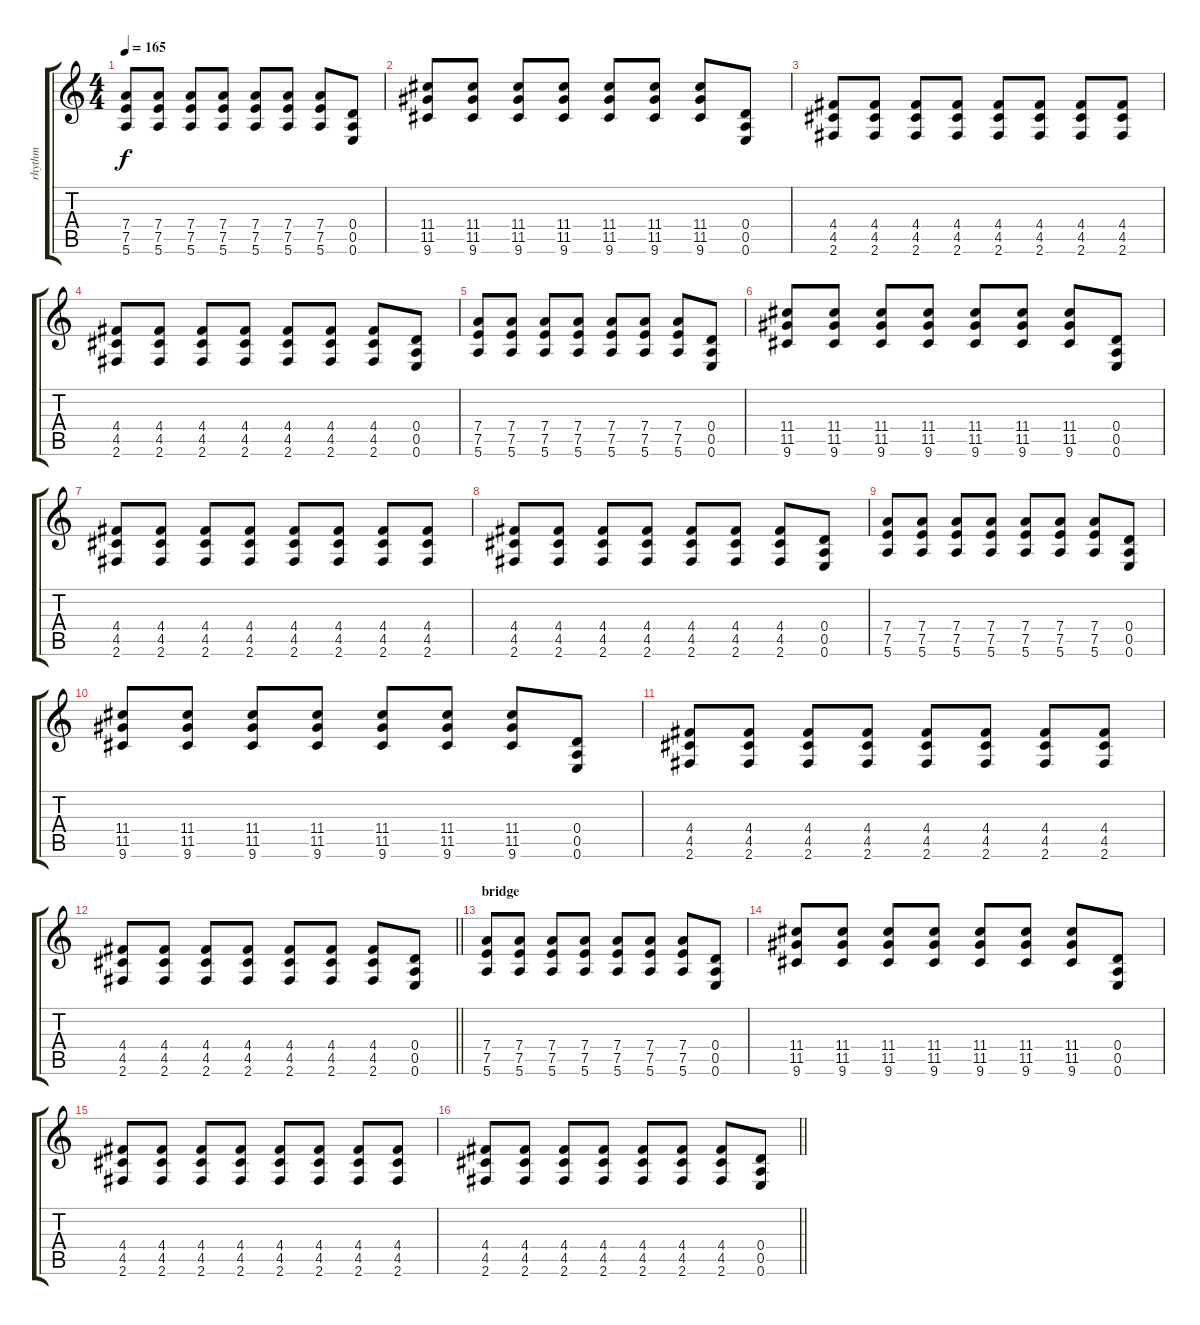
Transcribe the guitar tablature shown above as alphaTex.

\track ("rhythm" "rhythm") {instrument overdrivenguitar}
\staff {score tabs}
\tuning (E4 B3 G3 D3 A2 E2) {hide}
\ts (4 4)
\tempo 165
\clef g2
\ks c
(7.4 7.5 5.6).8{dy f} (7.4 7.5 5.6).8 (7.4 7.5 5.6).8 (7.4 7.5 5.6).8 (7.4 7.5 5.6).8 (7.4 7.5 5.6).8 (7.4 7.5 5.6).8 (0.4 0.5 0.6).8 |
(11.4 11.5 9.6).8 (11.4 11.5 9.6).8 (11.4 11.5 9.6).8 (11.4 11.5 9.6).8 (11.4 11.5 9.6).8 (11.4 11.5 9.6).8 (11.4 11.5 9.6).8 (0.4 0.5 0.6).8 |
(4.4 4.5 2.6).8 (4.4 4.5 2.6).8 (4.4 4.5 2.6).8 (4.4 4.5 2.6).8 (4.4 4.5 2.6).8 (4.4 4.5 2.6).8 (4.4 4.5 2.6).8 (4.4 4.5 2.6).8 |
(4.4 4.5 2.6).8 (4.4 4.5 2.6).8 (4.4 4.5 2.6).8 (4.4 4.5 2.6).8 (4.4 4.5 2.6).8 (4.4 4.5 2.6).8 (4.4 4.5 2.6).8 (0.4 0.5 0.6).8 |
(7.4 7.5 5.6).8 (7.4 7.5 5.6).8 (7.4 7.5 5.6).8 (7.4 7.5 5.6).8 (7.4 7.5 5.6).8 (7.4 7.5 5.6).8 (7.4 7.5 5.6).8 (0.4 0.5 0.6).8 |
(11.4 11.5 9.6).8 (11.4 11.5 9.6).8 (11.4 11.5 9.6).8 (11.4 11.5 9.6).8 (11.4 11.5 9.6).8 (11.4 11.5 9.6).8 (11.4 11.5 9.6).8 (0.4 0.5 0.6).8 |
(4.4 4.5 2.6).8 (4.4 4.5 2.6).8 (4.4 4.5 2.6).8 (4.4 4.5 2.6).8 (4.4 4.5 2.6).8 (4.4 4.5 2.6).8 (4.4 4.5 2.6).8 (4.4 4.5 2.6).8 |
(4.4 4.5 2.6).8 (4.4 4.5 2.6).8 (4.4 4.5 2.6).8 (4.4 4.5 2.6).8 (4.4 4.5 2.6).8 (4.4 4.5 2.6).8 (4.4 4.5 2.6).8 (0.4 0.5 0.6).8 |
(7.4 7.5 5.6).8 (7.4 7.5 5.6).8 (7.4 7.5 5.6).8 (7.4 7.5 5.6).8 (7.4 7.5 5.6).8 (7.4 7.5 5.6).8 (7.4 7.5 5.6).8 (0.4 0.5 0.6).8 |
(11.4 11.5 9.6).8 (11.4 11.5 9.6).8 (11.4 11.5 9.6).8 (11.4 11.5 9.6).8 (11.4 11.5 9.6).8 (11.4 11.5 9.6).8 (11.4 11.5 9.6).8 (0.4 0.5 0.6).8 |
(4.4 4.5 2.6).8 (4.4 4.5 2.6).8 (4.4 4.5 2.6).8 (4.4 4.5 2.6).8 (4.4 4.5 2.6).8 (4.4 4.5 2.6).8 (4.4 4.5 2.6).8 (4.4 4.5 2.6).8 |
\barLineRight lightlight
(4.4 4.5 2.6).8 (4.4 4.5 2.6).8 (4.4 4.5 2.6).8 (4.4 4.5 2.6).8 (4.4 4.5 2.6).8 (4.4 4.5 2.6).8 (4.4 4.5 2.6).8 (0.4 0.5 0.6).8 |
\section ("" "bridge")
(7.4 7.5 5.6).8 (7.4 7.5 5.6).8 (7.4 7.5 5.6).8 (7.4 7.5 5.6).8 (7.4 7.5 5.6).8 (7.4 7.5 5.6).8 (7.4 7.5 5.6).8 (0.4 0.5 0.6).8 |
(11.4 11.5 9.6).8 (11.4 11.5 9.6).8 (11.4 11.5 9.6).8 (11.4 11.5 9.6).8 (11.4 11.5 9.6).8 (11.4 11.5 9.6).8 (11.4 11.5 9.6).8 (0.4 0.5 0.6).8 |
(4.4 4.5 2.6).8 (4.4 4.5 2.6).8 (4.4 4.5 2.6).8 (4.4 4.5 2.6).8 (4.4 4.5 2.6).8 (4.4 4.5 2.6).8 (4.4 4.5 2.6).8 (4.4 4.5 2.6).8 |
\barLineRight lightlight
(4.4 4.5 2.6).8 (4.4 4.5 2.6).8 (4.4 4.5 2.6).8 (4.4 4.5 2.6).8 (4.4 4.5 2.6).8 (4.4 4.5 2.6).8 (4.4 4.5 2.6).8 (0.4 0.5 0.6).8
